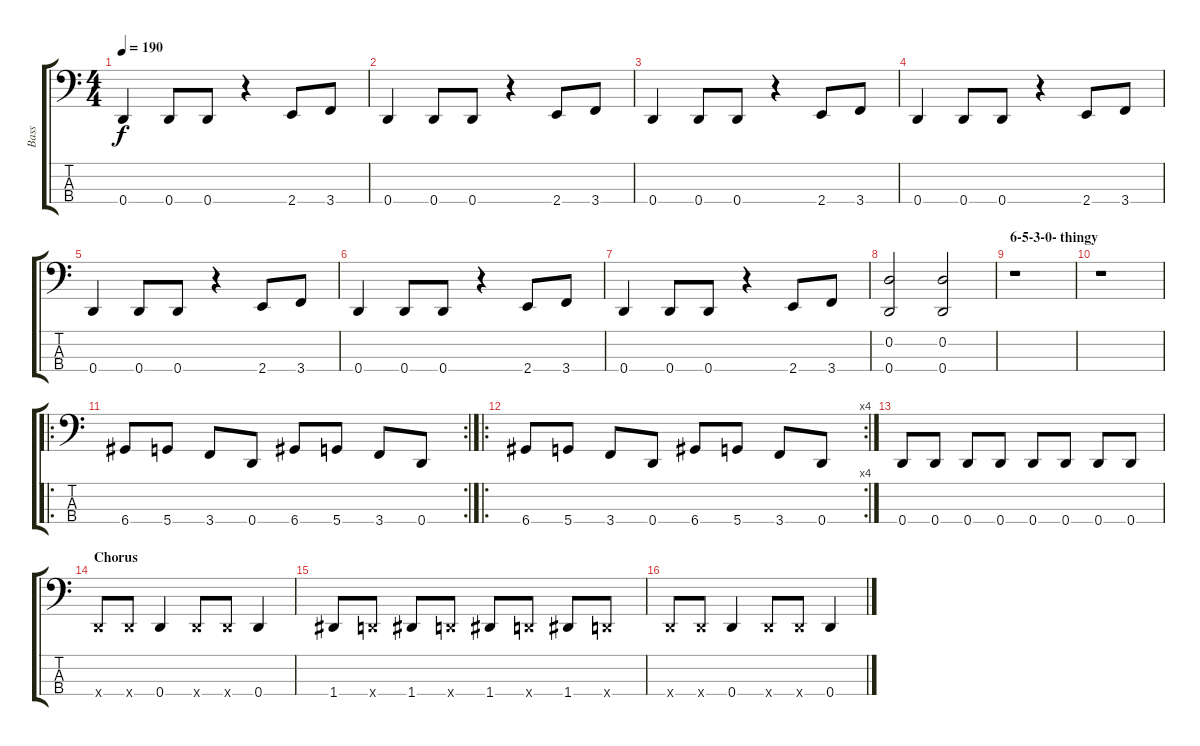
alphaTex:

\track ("Bass" "Bass") {instrument electricbasspick}
\staff {score tabs}
\tuning (G2 D2 A1 D1) {hide}
\ts (4 4)
\tempo 190
\clef f4
\ks c
0.4.4{dy f} 0.4.8 0.4.8 r.4 2.4.8 3.4.8 |
0.4.4 0.4.8 0.4.8 r.4 2.4.8 3.4.8 |
0.4.4 0.4.8 0.4.8 r.4 2.4.8 3.4.8 |
0.4.4 0.4.8 0.4.8 r.4 2.4.8 3.4.8 |
0.4.4 0.4.8 0.4.8 r.4 2.4.8 3.4.8 |
0.4.4 0.4.8 0.4.8 r.4 2.4.8 3.4.8 |
0.4.4 0.4.8 0.4.8 r.4 2.4.8 3.4.8 |
(0.2 0.4).2 (0.2 0.4).2 |
\section ("" "6-5-3-0- thingy")
r.1 |
r.1 |
\ro
\rc 2
6.4.8 5.4.8 3.4.8 0.4.8 6.4.8 5.4.8 3.4.8 0.4.8 |
\ro
\rc 4
6.4.8 5.4.8 3.4.8 0.4.8 6.4.8 5.4.8 3.4.8 0.4.8 |
0.4.8 0.4.8 0.4.8 0.4.8 0.4.8 0.4.8 0.4.8 0.4.8 |
\section ("" "Chorus")
0.4{x}.8 0.4{x}.8 0.4.4 0.4{x}.8 0.4{x}.8 0.4.4 |
1.4.8 0.4{x}.8 1.4.8 0.4{x}.8 1.4.8 0.4{x}.8 1.4.8 0.4{x}.8 |
0.4{x}.8 0.4{x}.8 0.4.4 0.4{x}.8 0.4{x}.8 0.4.4
